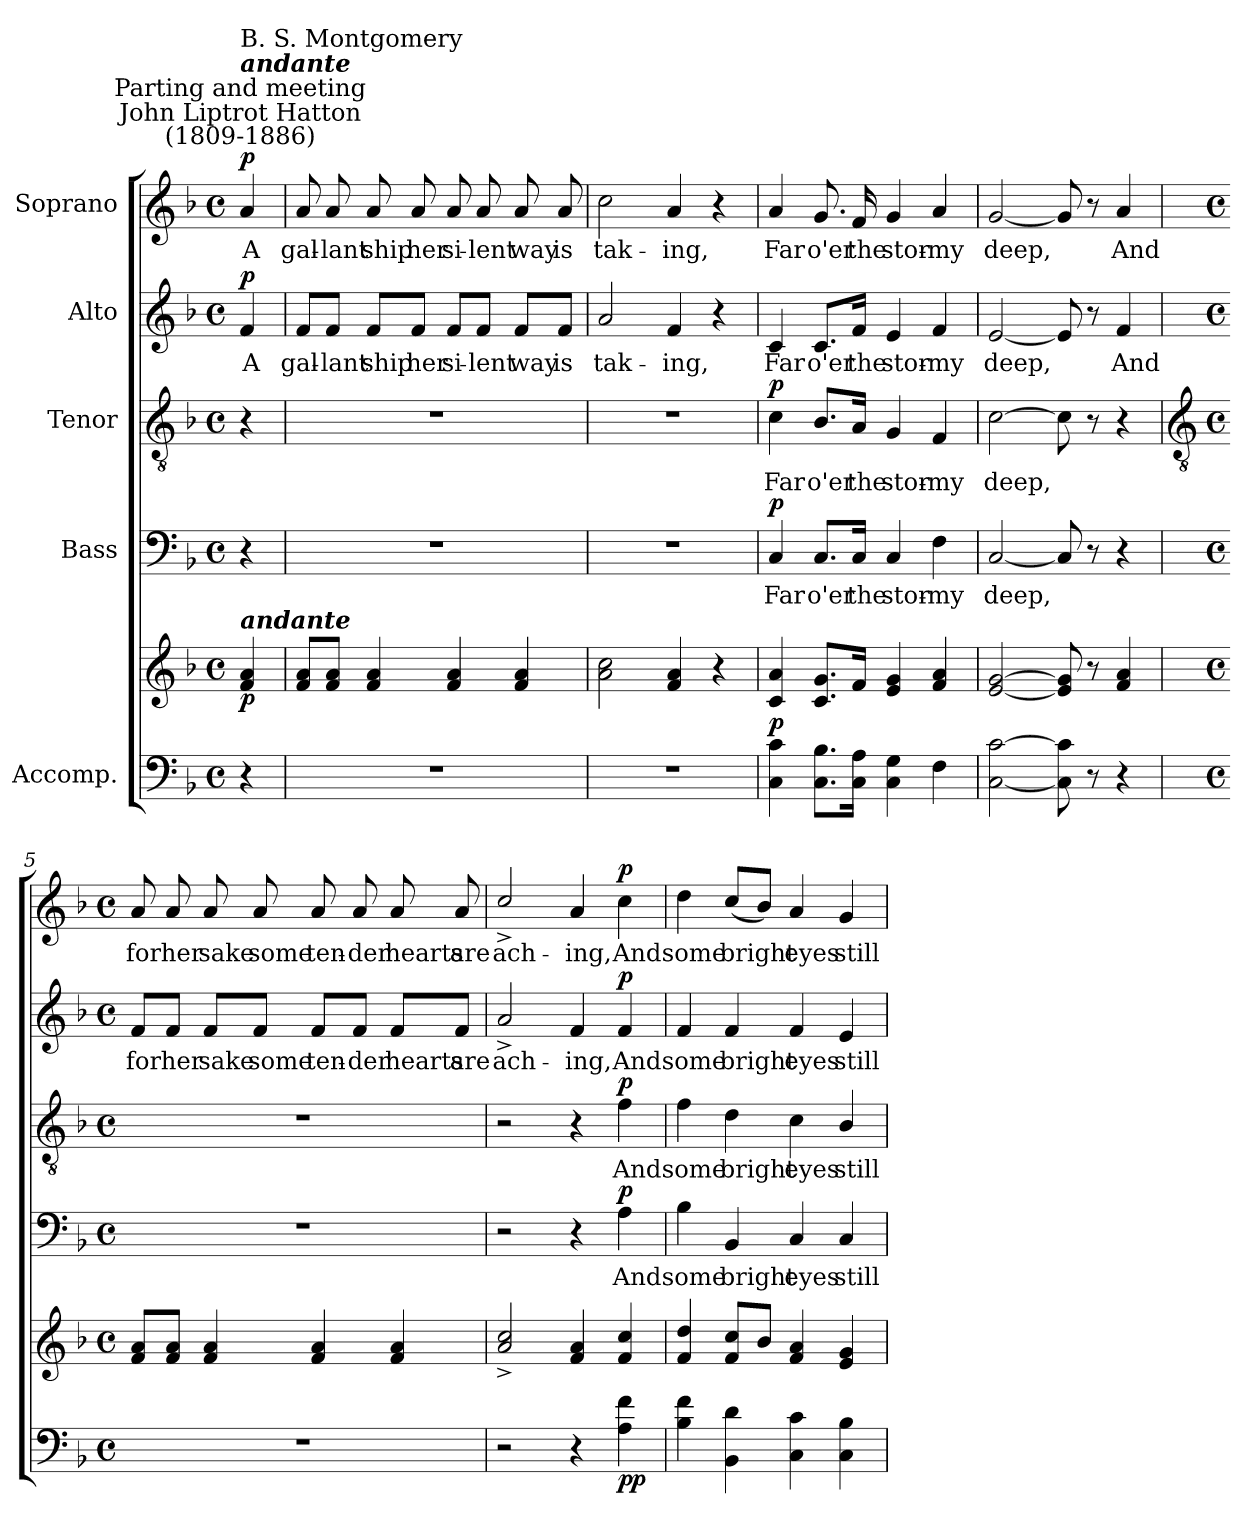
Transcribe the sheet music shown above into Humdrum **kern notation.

**kern	**kern	**dynam	**kern	**text	**dynam	**kern	**text	**dynam	**kern	**text	**dynam	**kern	**text	**dynam
*part5	*part5	*part5	*part4	*part4	*part4	*part3	*part3	*part3	*part2	*part2	*part2	*part1	*part1	*part1
*staff6	*staff5	*staff5/6	*staff4	*staff4	*staff4	*staff3	*staff3	*staff3	*staff2	*staff2	*staff2	*staff1	*staff1	*staff1
*I"Accomp.	*	*	*I"Bass	*	*	*I"Tenor	*	*	*I"Alto	*	*	*I"Soprano	*	*
*clefF4	*clefG2	*	*clefF4	*	*	*clefGv2	*	*	*clefG2	*	*	*clefG2	*	*
*k[b-]	*k[b-]	*	*k[b-]	*	*	*k[b-]	*	*	*k[b-]	*	*	*k[b-]	*	*
*F:	*F:	*	*F:	*	*	*F:	*	*	*F:	*	*	*F:	*	*
*M4/4	*M4/4	*	*M4/4	*	*	*M4/4	*	*	*M4/4	*	*	*M4/4	*	*
*met(c)	*met(c)	*	*met(c)	*	*	*met(c)	*	*	*met(c)	*	*	*met(c)	*	*
*MM78	*MM78	*	*MM78	*	*	*MM78	*	*	*MM78	*	*	*MM78	*	*
=	=	=	=	=	=	=	=	=	=	=	=	=	=	=
!	!	!	!	!	!	!	!	!	!	!	!	!LO:TX:a:cj:t=John Liptrot Hatton\n(1809-1886)	!	!
!	!	!	!	!	!	!	!	!	!	!	!	!LO:TX:a:cj:t=Parting and meeting	!	!
!	!	!	!	!	!	!	!	!	!	!	!	!LO:TX:a:Bi:t=andante	!	!
!	!	!	!	!	!	!	!	!	!	!	!	!LO:TX:a:t=B. S. Montgomery	!	!
!	!LO:TX:a:Bi:t=andante	!	!	!	!	!	!	!	!	!	!	!	!	!
!	!	!LO:DY:b	!	!	!	!	!	!	!	!LO:LY:b	!LO:DY:b	!	!LO:LY:b	!LO:DY:b
4r	4f/ 4a/	p	4r	.	.	4r	.	.	4f/	A	p	4a/	A	p
=1	=1	=1	=1	=1	=1	=1	=1	=1	=1	=1	=1	=1	=1	=1
!	!	!	!	!	!	!	!	!	!	!LO:LY:b	!	!	!LO:LY:b	!
1r	8f 8aL	.	1r	.	.	1r	.	.	8f/L	gal-	.	8a	gal-	.
!	!	!	!	!	!	!	!	!	!	!LO:LY:b	!	!	!LO:LY:b	!
.	8f 8aJ	.	.	.	.	.	.	.	8f/J	-lant	.	8a	-lant	.
!	!	!	!	!	!	!	!	!	!	!LO:LY:b	!	!	!LO:LY:b	!
.	4f 4a	.	.	.	.	.	.	.	8f/L	ship	.	8a	ship	.
!	!	!	!	!	!	!	!	!	!	!LO:LY:b	!	!	!LO:LY:b	!
.	.	.	.	.	.	.	.	.	8f/J	her	.	8a	her	.
!	!	!	!	!	!	!	!	!	!	!LO:LY:b	!	!	!LO:LY:b	!
.	4f 4a	.	.	.	.	.	.	.	8f/L	si-	.	8a	si-	.
!	!	!	!	!	!	!	!	!	!	!LO:LY:b	!	!	!LO:LY:b	!
.	.	.	.	.	.	.	.	.	8f/J	-lent	.	8a	-lent	.
!	!	!	!	!	!	!	!	!	!	!LO:LY:b	!	!	!LO:LY:b	!
.	4f 4a	.	.	.	.	.	.	.	8f/L	way	.	8a	way	.
!	!	!	!	!	!	!	!	!	!	!LO:LY:b	!	!	!LO:LY:b	!
.	.	.	.	.	.	.	.	.	8f/J	is	.	8a	is	.
=2	=2	=2	=2	=2	=2	=2	=2	=2	=2	=2	=2	=2	=2	=2
!	!	!	!	!	!	!	!	!	!	!LO:LY:b	!	!	!LO:LY:b	!
1r	2a 2cc	.	1r	.	.	1r	.	.	2a	tak-	.	2cc\	tak-	.
!	!	!	!	!	!	!	!	!	!	!LO:LY:b	!	!	!LO:LY:b	!
.	4f 4a	.	.	.	.	.	.	.	4f	-ing,	.	4a	-ing,	.
.	4r	.	.	.	.	.	.	.	4r	.	.	4r	.	.
=3	=3	=3	=3	=3	=3	=3	=3	=3	=3	=3	=3	=3	=3	=3
!	!	!LO:DY:a=2	!	!LO:LY:b	!LO:DY:b	!	!LO:LY:b	!LO:DY:b	!	!LO:LY:b	!	!	!LO:LY:b	!
4C 4c	4c 4a	p	4C	Far	p	4c\	Far	p	4c	Far	.	4a	Far	.
!	!	!	!	!LO:LY:b	!	!	!LO:LY:b	!	!	!LO:LY:b	!	!	!LO:LY:b	!
8.C 8.B-L	8.c 8.gL	.	8.C/L	o'er	.	8.B-/L	o'er	.	8.c/L	o'er	.	8.g	o'er	.
!	!	!	!	!LO:LY:b	!	!	!LO:LY:b	!	!	!LO:LY:b	!	!	!LO:LY:b	!
16C 16AJ	16fJ	.	16C/Jk	the	.	16A/Jk	the	.	16f/Jk	the	.	16f	the	.
!	!	!	!	!LO:LY:b	!	!	!LO:LY:b	!	!	!LO:LY:b	!	!	!LO:LY:b	!
4C 4G	4e 4g	.	4C	stor-	.	4G	stor-	.	4e	stor-	.	4g	stor-	.
!	!	!	!	!LO:LY:b	!	!	!LO:LY:b	!	!	!LO:LY:b	!	!	!LO:LY:b	!
4F	4f 4a	.	4F	-my	.	4F	-my	.	4f	-my	.	4a	-my	.
=4	=4	=4	=4	=4	=4	=4	=4	=4	=4	=4	=4	=4	=4	=4
!	!	!	!	!LO:LY:b	!	!	!LO:LY:b	!	!	!LO:LY:b	!	!	!LO:LY:b	!
[2C [2c	[2e [2g	.	[2C	deep,	.	[2c	deep,	.	[2e	deep,	.	[2g	deep,	.
8C] 8c]	8e] 8g]	.	8C]	.	.	8c]	.	.	8e]	.	.	8g]	.	.
8r	8r	.	8r	.	.	8r	.	.	8r	.	.	8r	.	.
!	!	!	!	!	!	!	!	!	!	!LO:LY:b	!	!	!LO:LY:b	!
4r	4f 4a	.	4r	.	.	4r	.	.	4f	And	.	4a	And	.
!!LO:LB:g=z
=5	=5	=5	=5	=5	=5	=5	=5	=5	=5	=5	=5	=5	=5	=5
*	*	*	*	*	*	*clefGv2	*	*	*	*	*	*	*	*
*M4/4	*M4/4	*	*M4/4	*	*	*M4/4	*	*	*M4/4	*	*	*M4/4	*	*
*met(c)	*met(c)	*	*met(c)	*	*	*met(c)	*	*	*met(c)	*	*	*met(c)	*	*
!	!	!	!	!	!	!	!	!	!	!LO:LY:b	!	!	!LO:LY:b	!
1r	8f 8aL	.	1r	.	.	1r	.	.	8f/L	for	.	8a	for	.
!	!	!	!	!	!	!	!	!	!	!LO:LY:b	!	!	!LO:LY:b	!
.	8f 8aJ	.	.	.	.	.	.	.	8f/J	her	.	8a	her	.
!	!	!	!	!	!	!	!	!	!	!LO:LY:b	!	!	!LO:LY:b	!
.	4f 4a	.	.	.	.	.	.	.	8f/L	sake	.	8a	sake	.
!	!	!	!	!	!	!	!	!	!	!LO:LY:b	!	!	!LO:LY:b	!
.	.	.	.	.	.	.	.	.	8f/J	some	.	8a	some	.
!	!	!	!	!	!	!	!	!	!	!LO:LY:b	!	!	!LO:LY:b	!
.	4f 4a	.	.	.	.	.	.	.	8f/L	ten-	.	8a	ten-	.
!	!	!	!	!	!	!	!	!	!	!LO:LY:b	!	!	!LO:LY:b	!
.	.	.	.	.	.	.	.	.	8f/J	-der	.	8a	-der	.
!	!	!	!	!	!	!	!	!	!	!LO:LY:b	!	!	!LO:LY:b	!
.	4f 4a	.	.	.	.	.	.	.	8f/L	hearts	.	8a	hearts	.
!	!	!	!	!	!	!	!	!	!	!LO:LY:b	!	!	!LO:LY:b	!
.	.	.	.	.	.	.	.	.	8f/J	are	.	8a	are	.
=6	=6	=6	=6	=6	=6	=6	=6	=6	=6	=6	=6	=6	=6	=6
!	!	!	!	!	!	!	!	!	!	!LO:LY:b	!	!	!LO:LY:b	!
2r	2a/^ 2cc/^	.	2r	.	.	2r	.	.	2a^/	ach-	.	2cc^/	ach-	.
!	!	!	!	!	!	!	!	!	!	!LO:LY:b	!	!	!LO:LY:b	!
4r	4f 4a	.	4r	.	.	4r	.	.	4f	-ing,	.	4a	-ing,	.
!	!	!LO:DY:b=2	!	!LO:LY:b	!	!	!LO:LY:b	!	!	!LO:LY:b	!	!	!LO:LY:b	!
!	!	!LO:DY:n=1:b	!	!	!LO:DY:b	!	!	!LO:DY:b	!	!	!LO:DY:b	!	!	!LO:DY:b
4A 4f	4f 4cc	p p	4A	And	p	4f	And	p	4f	And	p	4cc	And	p
=7	=7	=7	=7	=7	=7	=7	=7	=7	=7	=7	=7	=7	=7	=7
!	!	!	!	!LO:LY:b	!	!	!LO:LY:b	!	!	!LO:LY:b	!	!	!LO:LY:b	!
4B- 4f	4f 4dd	.	4B-	some	.	4f	some	.	4f	some	.	4dd	some	.
!	!	!	!	!LO:LY:b	!	!	!LO:LY:b	!	!	!LO:LY:b	!	!	!LO:LY:b	!
4BB- 4d	8f/ 8cc/L	.	4BB-	bright	.	4d	bright	.	4f/	bright	.	(>8cc/L	bright	.
.	8b-J	.	.	.	.	.	.	.	.	.	.	8b-J)	.	.
!	!	!	!	!LO:LY:b	!	!	!LO:LY:b	!	!	!LO:LY:b	!	!	!LO:LY:b	!
4C\ 4c\	4f 4a	.	4C/	eyes	.	4c\	eyes	.	4f	eyes	.	4a	eyes	.
!	!	!	!	!LO:LY:b	!	!	!LO:LY:b	!	!	!LO:LY:b	!	!	!LO:LY:b	!
4C 4B-	4e 4g	.	4C	still	.	4B-/	still	.	4e	still	.	4g	still	.
=	=	=	=	=	=	=	=	=	=	=	=	=	=	=
*-	*-	*-	*-	*-	*-	*-	*-	*-	*-	*-	*-	*-	*-	*-
